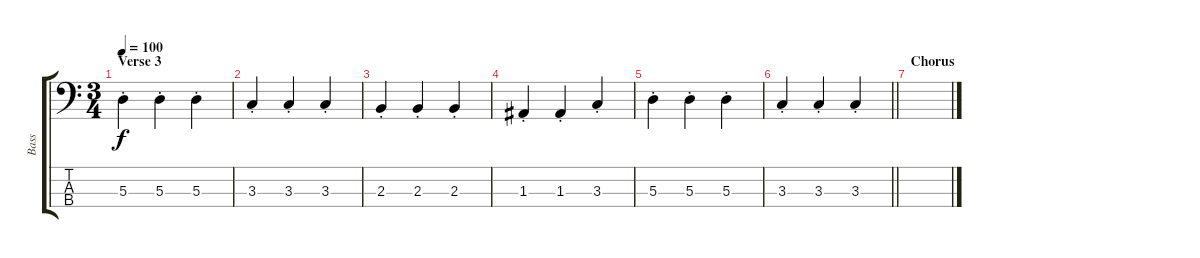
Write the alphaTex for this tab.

\track ("Bass" "Bass") {instrument electricbassfinger}
\staff {score tabs}
\tuning (G2 D2 A1 E1) {hide}
\ts (3 4)
\section ("" "Verse 3")
\tempo 100
\clef f4
\ks c
5.3{st}.4{dy f} 5.3{st}.4 5.3{st}.4 |
3.3{st}.4 3.3{st}.4 3.3{st}.4 |
2.3{st}.4 2.3{st}.4 2.3{st}.4 |
1.3{st}.4 1.3{st}.4 3.3{st}.4 |
5.3{st}.4 5.3{st}.4 5.3{st}.4 |
\barLineRight lightlight
3.3{st}.4 3.3{st}.4 3.3{st}.4 |
\section ("" "Chorus")
